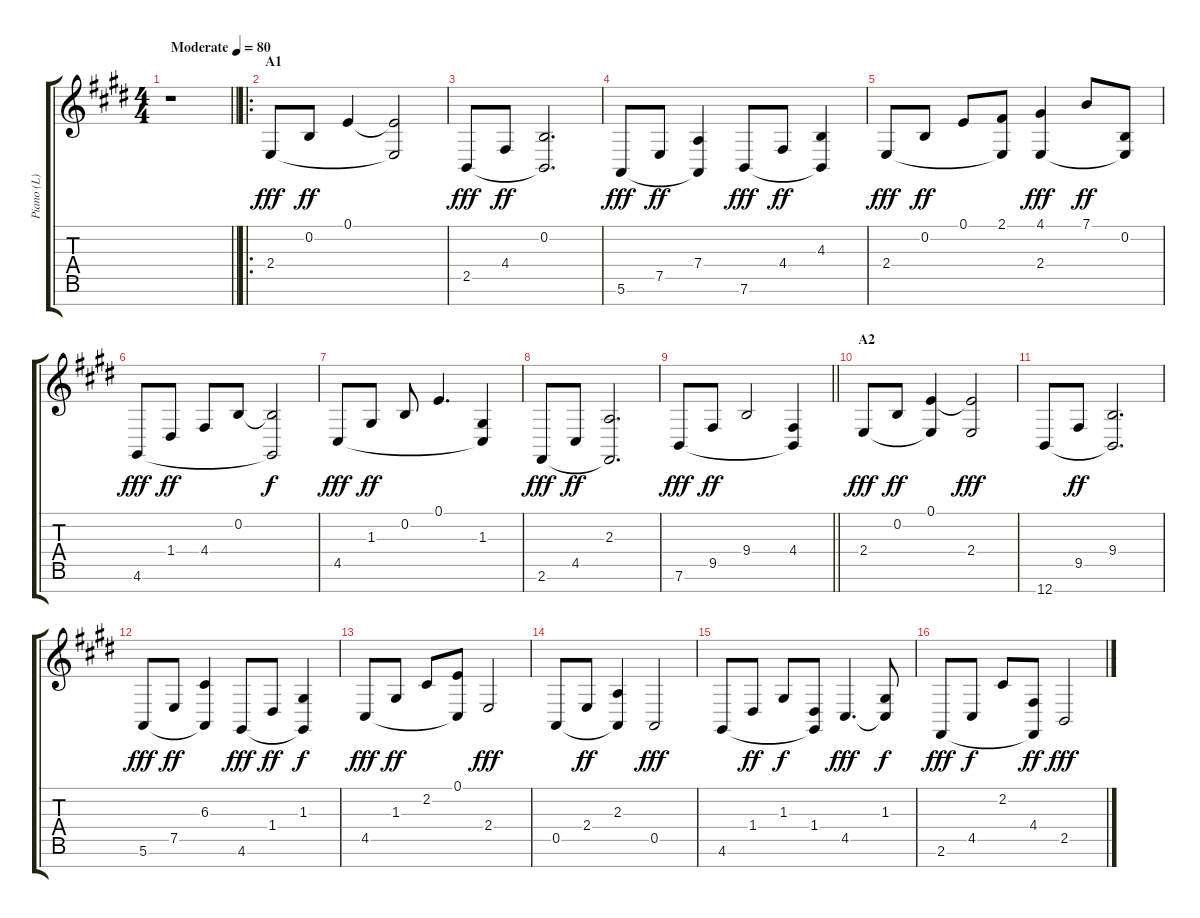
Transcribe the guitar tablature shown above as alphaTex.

\track ("Piano (L)" "Piano (L)") {instrument acousticgrandpiano}
\staff {score tabs}
\tuning (E4 B3 G3 D3 A2 E2 B1) {hide}
\ts (4 4)
\tempo (80 "Moderate")
\clef g2
\barLineRight lightlight
\ks e
r.1{dy fff instrument acousticgrandpiano} |
\ro
\section ("" "A1")
2.4.8 0.2.8{dy ff} 0.1.4 (0.1{t} 2.4{t}).2 |
2.5.8{dy fff} 4.4.8{dy ff} (0.2 2.5{t}).2{d} |
5.6.8{dy fff} 7.5.8{dy ff} (7.4 5.6{t}).4 7.6.8{dy fff} 4.4.8{dy ff} (4.3 7.6{t}).4 |
2.4.8{dy fff} 0.2.8{dy ff} 0.1.8 (2.1 2.4{t}).8 (4.1 2.4).4{dy fff} 7.1.8{dy ff} (0.2 2.4{t}).8 |
4.6.8{dy fff} 1.4.8{dy ff} 4.4.8 0.2.8 (0.2{t} 4.6{t}).2{dy f} |
4.5.8{dy fff} 1.3.8{dy ff} 0.2.8 0.1.4{d} (1.3 4.5{t}).4 |
2.6.8{dy fff} 4.5.8{dy ff} (2.3 2.6{t}).2{d} |
\barLineRight lightlight
7.6.8{dy fff} 9.5.8{dy ff} 9.4.2 (4.4 7.6{t}).4 |
\section ("" "A2")
2.4.8{dy fff} 0.2.8{dy ff} (0.1 2.4{t}).4 (0.1{t} 2.4).2{dy fff} |
12.7.8 9.5.8{dy ff} (9.4 12.7{t}).2{d} |
5.6.8{dy fff} 7.5.8{dy ff} (6.3 5.6{t}).4 4.6.8{dy fff} 1.4.8{dy ff} (1.3 4.6{t}).4{dy f} |
4.5.8{dy fff} 1.3.8{dy ff} 2.2.8 (0.1 4.5{t}).8 2.4.2{dy fff} |
0.5.8 2.4.8{dy ff} (2.3 0.5{t}).4 0.5.2{dy fff} |
4.6.8 1.4.8{dy ff} 1.3.8{dy f} (1.4 4.6{t}).8 4.5.4{d dy fff} (1.3 4.5{t}).8{dy f} |
2.6.8{dy fff} 4.5.8{dy f} 2.2.8 (4.4 2.6{t}).8{dy ff} 2.5.2{dy fff}
